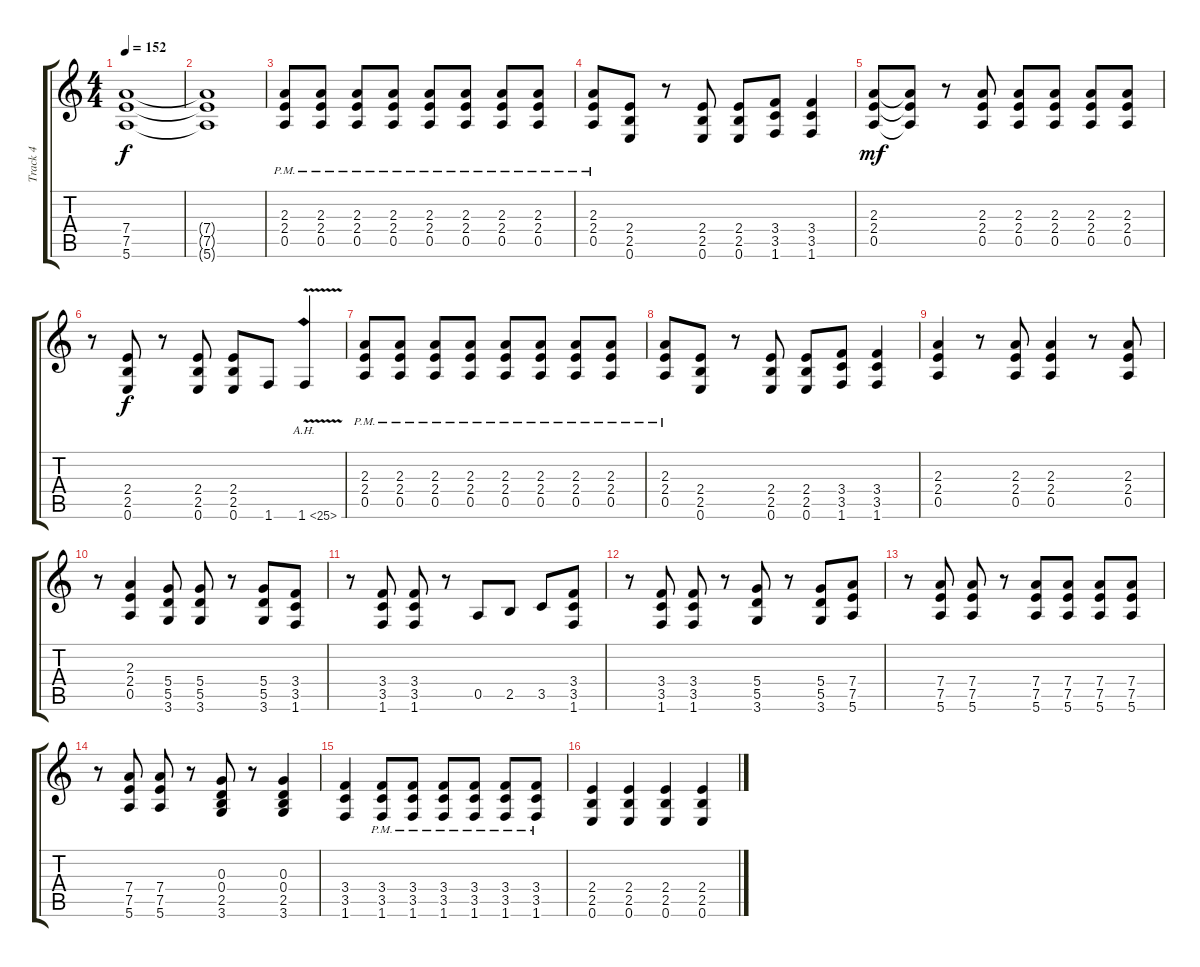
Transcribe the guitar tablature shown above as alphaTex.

\track ("Track 4" "Track 4") {instrument overdrivenguitar}
\staff {score tabs}
\tuning (E4 B3 G3 D3 A2 E2) {hide}
\ts (4 4)
\tempo 152
\clef g2
\ks c
(7.4 7.5 5.6).1{dy f} |
(7.4{t} 7.5{t} 5.6{t}).1 |
(2.3{pm} 2.4{pm} 0.5{pm}).8 (2.3{pm} 2.4{pm} 0.5{pm}).8 (2.3{pm} 2.4{pm} 0.5{pm}).8 (2.3{pm} 2.4{pm} 0.5{pm}).8 (2.3{pm} 2.4{pm} 0.5{pm}).8 (2.3{pm} 2.4{pm} 0.5{pm}).8 (2.3{pm} 2.4{pm} 0.5{pm}).8 (2.3{pm} 2.4{pm} 0.5{pm}).8 |
(2.3{pm} 2.4{pm} 0.5{pm}).8 (2.4 2.5 0.6).8 r.8 (2.4 2.5 0.6).8 (2.4 2.5 0.6).8 (3.4 3.5 1.6).8 (3.4 3.5 1.6).4 |
(2.3 2.4 0.5).8{dy mf} (2.3{t} 2.4{t} 0.5{t}).8 r.8 (2.3 2.4 0.5).8 (2.3 2.4 0.5).8 (2.3 2.4 0.5).8 (2.3 2.4 0.5).8 (2.3 2.4 0.5).8 |
r.8 (2.4 2.5 0.6).8{dy f} r.8 (2.4 2.5 0.6).8 (2.4 2.5 0.6).8 1.6.8 1.6{ah 24 v}.4 |
(2.3{pm} 2.4{pm} 0.5{pm}).8 (2.3{pm} 2.4{pm} 0.5{pm}).8 (2.3{pm} 2.4{pm} 0.5{pm}).8 (2.3{pm} 2.4{pm} 0.5{pm}).8 (2.3{pm} 2.4{pm} 0.5{pm}).8 (2.3{pm} 2.4{pm} 0.5{pm}).8 (2.3{pm} 2.4{pm} 0.5{pm}).8 (2.3{pm} 2.4{pm} 0.5{pm}).8 |
(2.3{pm} 2.4{pm} 0.5{pm}).8 (2.4 2.5 0.6).8 r.8 (2.4 2.5 0.6).8 (2.4 2.5 0.6).8 (3.4 3.5 1.6).8 (3.4 3.5 1.6).4 |
(2.3 2.4 0.5).4 r.8 (2.3 2.4 0.5).8 (2.3 2.4 0.5).4 r.8 (2.3 2.4 0.5).8 |
r.8 (2.3 2.4 0.5).4 (5.4 5.5 3.6).8 (5.4 5.5 3.6).8 r.8 (5.4 5.5 3.6).8 (3.4 3.5 1.6).8 |
r.8 (3.4 3.5 1.6).8 (3.4 3.5 1.6).8 r.8 0.5.8 2.5.8 3.5.8 (3.4 3.5 1.6).8 |
r.8 (3.4 3.5 1.6).8 (3.4 3.5 1.6).8 r.8 (5.4 5.5 3.6).8 r.8 (5.4 5.5 3.6).8 (7.4 7.5 5.6).8 |
r.8 (7.4 7.5 5.6).8 (7.4 7.5 5.6).8 r.8 (7.4 7.5 5.6).8 (7.4 7.5 5.6).8 (7.4 7.5 5.6).8 (7.4 7.5 5.6).8 |
r.8 (7.4 7.5 5.6).8 (7.4 7.5 5.6).8 r.8 (0.3 0.4 2.5 3.6).8 r.8 (0.3 0.4 2.5 3.6).4 |
(3.4 3.5 1.6).4 (3.4{pm} 3.5{pm} 1.6{pm}).8 (3.4{pm} 3.5{pm} 1.6{pm}).8 (3.4{pm} 3.5{pm} 1.6{pm}).8 (3.4{pm} 3.5{pm} 1.6{pm}).8 (3.4{pm} 3.5{pm} 1.6{pm}).8 (3.4{pm} 3.5{pm} 1.6{pm}).8 |
(2.4 2.5 0.6).4 (2.4 2.5 0.6).4 (2.4 2.5 0.6).4 (2.4 2.5 0.6).4
